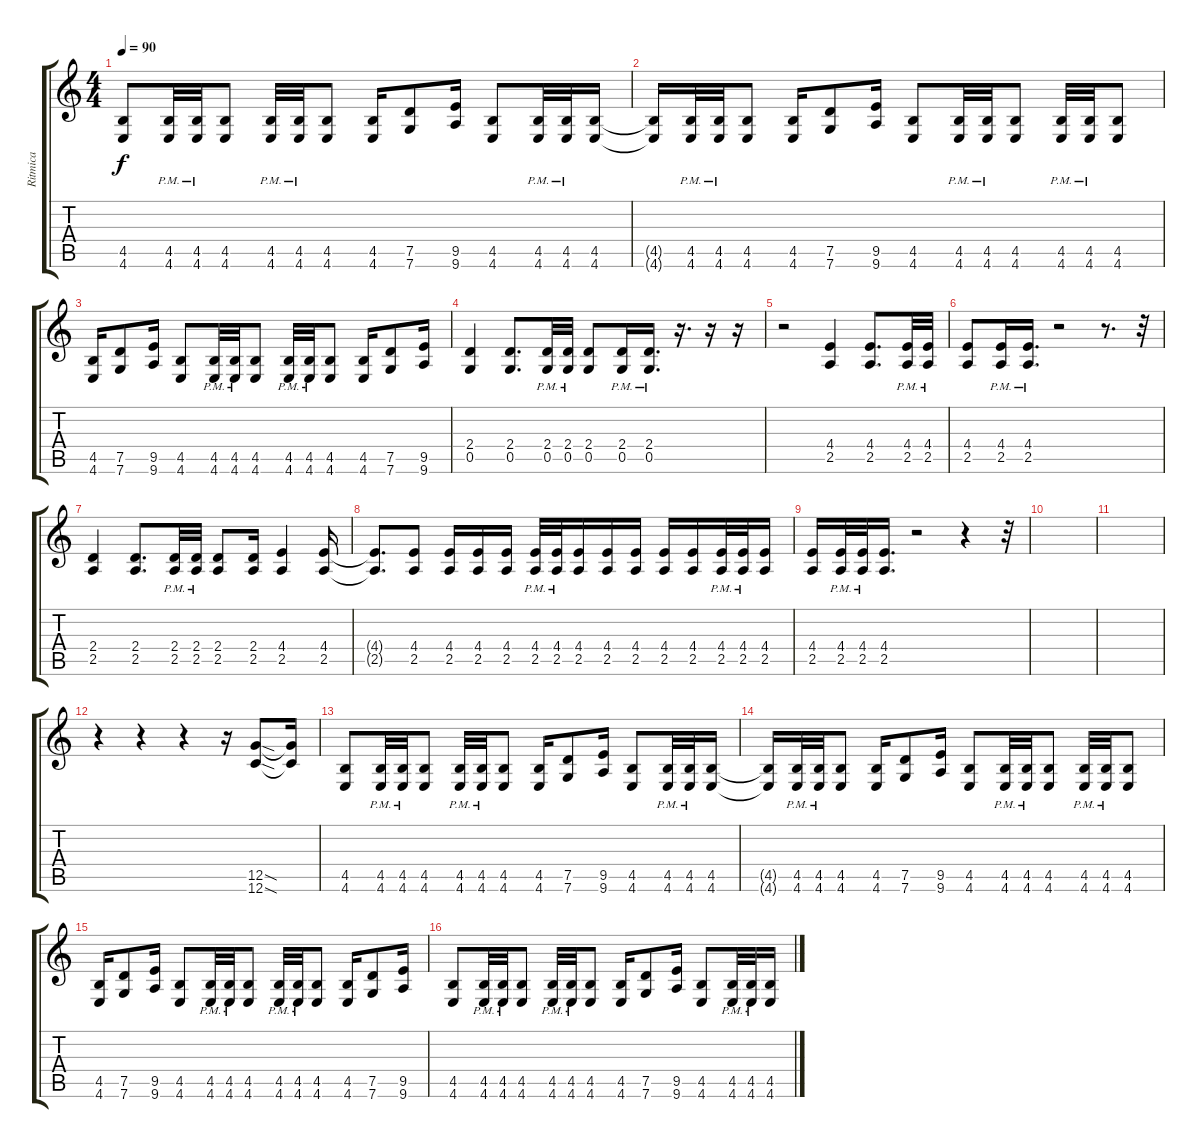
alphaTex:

\track ("Ritmica" "Ritmica") {instrument distortionguitar}
\staff {score tabs}
\tuning (D4 A3 F3 C3 G2 C2) {hide}
\ts (4 4)
\tempo 90
\clef g2
\ks c
(4.5 4.6).8{dy f} (4.5{pm} 4.6{pm}).32 (4.5{pm} 4.6{pm}).32 (4.5 4.6).8 (4.5{pm} 4.6{pm}).32 (4.5{pm} 4.6{pm}).32 (4.5 4.6).8 (4.5 4.6).16 (7.5 7.6).8 (9.5 9.6).16 (4.5 4.6).8 (4.5{pm} 4.6{pm}).32 (4.5{pm} 4.6{pm}).32 (4.5 4.6).16 |
(4.5{t} 4.6{t}).16 (4.5{pm} 4.6{pm}).32 (4.5{pm} 4.6{pm}).32 (4.5 4.6).8 (4.5 4.6).16 (7.5 7.6).8 (9.5 9.6).16 (4.5 4.6).8 (4.5{pm} 4.6{pm}).32 (4.5{pm} 4.6{pm}).32 (4.5 4.6).8 (4.5{pm} 4.6{pm}).32 (4.5{pm} 4.6{pm}).32 (4.5 4.6).8 |
(4.5 4.6).16 (7.5 7.6).8 (9.5 9.6).16 (4.5 4.6).8 (4.5{pm} 4.6{pm}).32 (4.5{pm} 4.6{pm}).32 (4.5 4.6).8 (4.5{pm} 4.6{pm}).32 (4.5{pm} 4.6{pm}).32 (4.5 4.6).8 (4.5 4.6).16 (7.5 7.6).8 (9.5 9.6).16 |
(2.4 0.5).4 (2.4 0.5).8{d} (2.4{pm} 0.5{pm}).32 (2.4{pm} 0.5{pm}).32 (2.4 0.5).8 (2.4{pm} 0.5{pm}).16 (2.4{pm} 0.5{pm}).16{d} r.16{d} r.16 r.16 |
r.2 (4.4 2.5).4 (4.4 2.5).8{d} (4.4{pm} 2.5{pm}).32 (4.4{pm} 2.5{pm}).32 |
(4.4 2.5).8 (4.4{pm} 2.5{pm}).16 (4.4{pm} 2.5{pm}).16{d} r.2 r.8{d} r.32 |
(2.4 2.5).4 (2.4 2.5).8{d} (2.4{pm} 2.5{pm}).32 (2.4{pm} 2.5{pm}).32 (2.4 2.5).8 (2.4 2.5).16 (4.4 2.5).4 (4.4 2.5).16 |
(4.4{t} 2.5{t}).8{d} (4.4 2.5).8 (4.4 2.5).16 (4.4 2.5).16 (4.4 2.5).16 (4.4{pm} 2.5{pm}).32 (4.4{pm} 2.5{pm}).32 (4.4 2.5).16 (4.4 2.5).16 (4.4 2.5).16 (4.4 2.5).16 (4.4 2.5).16 (4.4{pm} 2.5{pm}).32 (4.4{pm} 2.5{pm}).32 (4.4 2.5).16 |
(4.4 2.5).16 (4.4{pm} 2.5{pm}).32 (4.4{pm} 2.5{pm}).32 (4.4 2.5).16{d} r.2 r.4 r.32 |
|
|
r.4 r.4 r.4 r.16 (12.5{sod} 12.6{sod}).8{volume 7} (12.5{t} 12.6{t}).16 |
(4.5 4.6).8 (4.5{pm} 4.6{pm}).32 (4.5{pm} 4.6{pm}).32 (4.5 4.6).8 (4.5{pm} 4.6{pm}).32 (4.5{pm} 4.6{pm}).32 (4.5 4.6).8 (4.5 4.6).16 (7.5 7.6).8 (9.5 9.6).16 (4.5 4.6).8 (4.5{pm} 4.6{pm}).32 (4.5{pm} 4.6{pm}).32 (4.5 4.6).16 |
(4.5{t} 4.6{t}).16 (4.5{pm} 4.6{pm}).32 (4.5{pm} 4.6{pm}).32 (4.5 4.6).8 (4.5 4.6).16 (7.5 7.6).8 (9.5 9.6).16 (4.5 4.6).8 (4.5{pm} 4.6{pm}).32 (4.5{pm} 4.6{pm}).32 (4.5 4.6).8 (4.5{pm} 4.6{pm}).32 (4.5{pm} 4.6{pm}).32 (4.5 4.6).8 |
(4.5 4.6).16 (7.5 7.6).8 (9.5 9.6).16 (4.5 4.6).8 (4.5{pm} 4.6{pm}).32 (4.5{pm} 4.6{pm}).32 (4.5 4.6).8 (4.5{pm} 4.6{pm}).32 (4.5{pm} 4.6{pm}).32 (4.5 4.6).8 (4.5 4.6).16 (7.5 7.6).8 (9.5 9.6).16 |
(4.5 4.6).8 (4.5{pm} 4.6{pm}).32 (4.5{pm} 4.6{pm}).32 (4.5 4.6).8 (4.5{pm} 4.6{pm}).32 (4.5{pm} 4.6{pm}).32 (4.5 4.6).8 (4.5 4.6).16 (7.5 7.6).8 (9.5 9.6).16 (4.5 4.6).8 (4.5{pm} 4.6{pm}).32 (4.5{pm} 4.6{pm}).32 (4.5 4.6).16
